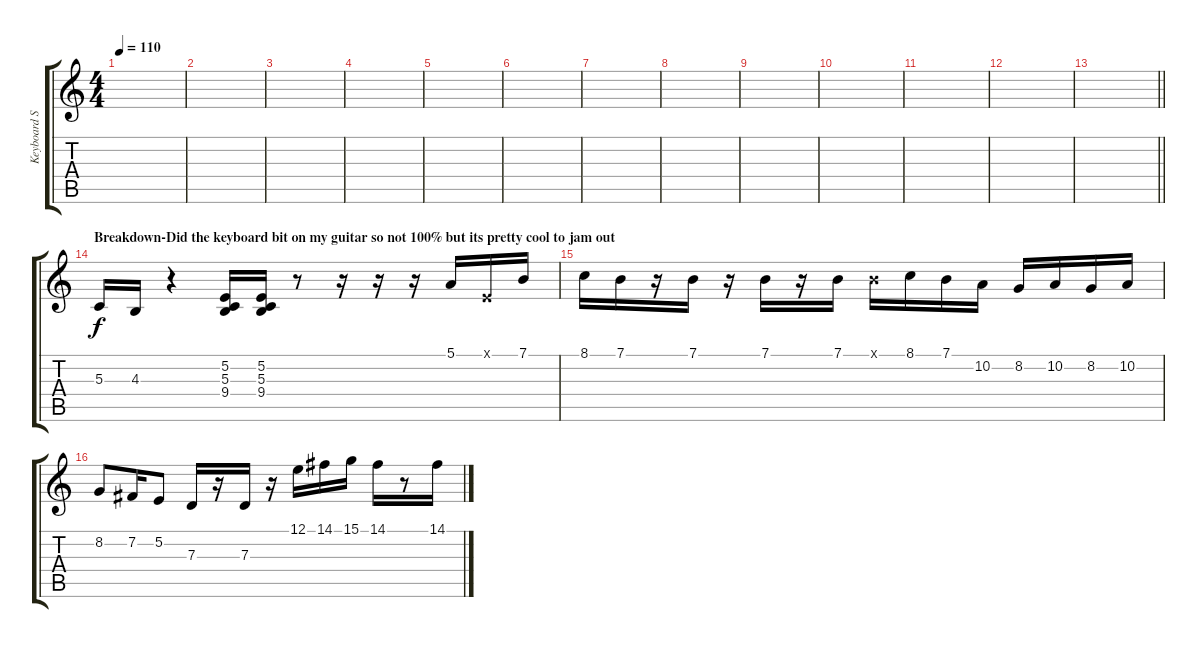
\track ("Keyboard Solo" "Keyboard S") {instrument electricpiano2}
\staff {score tabs}
\tuning (E4 B3 G3 D3 A2 E2) {hide}
\ts (4 4)
\tempo 110
\clef g2
\ks c
|
|
|
|
|
|
|
|
|
|
|
|
\barLineRight lightlight
|
\section ("" "Breakdown-Did the keyboard bit on my guitar so not 100% but its pretty cool to jam out")
5.3.16 4.3.16 r.4 (5.2 5.3 9.4).16 (5.2 5.3 9.4).16 r.8 r.16 r.16 r.16 5.1.16 0.1{x}.16 7.1.16 |
8.1.16 7.1.16 r.16 7.1.16 r.16 7.1.16 r.16 7.1.16 7.1{x}.16 8.1.16 7.1.16 10.2.16 8.2.16 10.2.16 8.2.16 10.2.16 |
8.2.8 7.2.16 5.2.8 7.3.16 r.16 7.3.16 r.16 12.1.16 14.1.16 15.1.16 14.1.16 r.8 14.1.16
